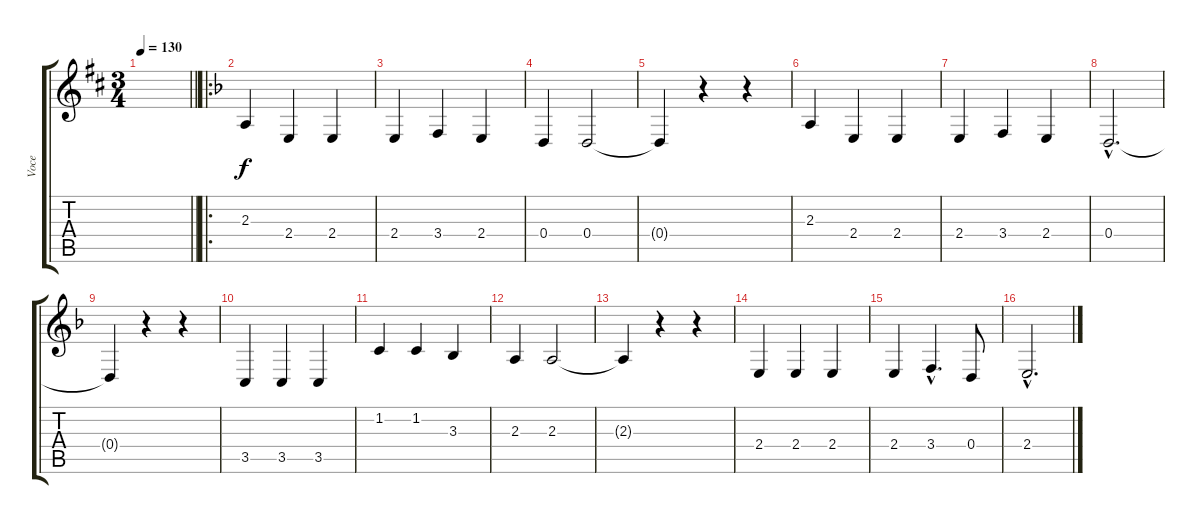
\track ("Voce" "Voce") {instrument cello}
\staff {score tabs}
\tuning (E4 B3 G3 D3 A2 E2) {hide}
\ts (3 4)
\tempo 130
\clef g2
\barLineRight lightlight
\ks d
|
\ro
\ks f
2.3.4 2.4.4 2.4.4 |
2.4.4 3.4.4 2.4.4 |
0.4.4 0.4.2 |
0.4{t}.4 r.4 r.4 |
2.3.4 2.4.4 2.4.4 |
2.4.4 3.4.4 2.4.4 |
0.4{hac}.2{d} |
0.4{t}.4 r.4 r.4 |
3.5.4 3.5.4 3.5.4 |
1.2.4 1.2.4 3.3.4 |
2.3.4 2.3.2 |
2.3{t}.4 r.4 r.4 |
2.4.4 2.4.4 2.4.4 |
2.4.4 3.4{hac}.4{d} 0.4.8 |
2.4{hac}.2{d}
